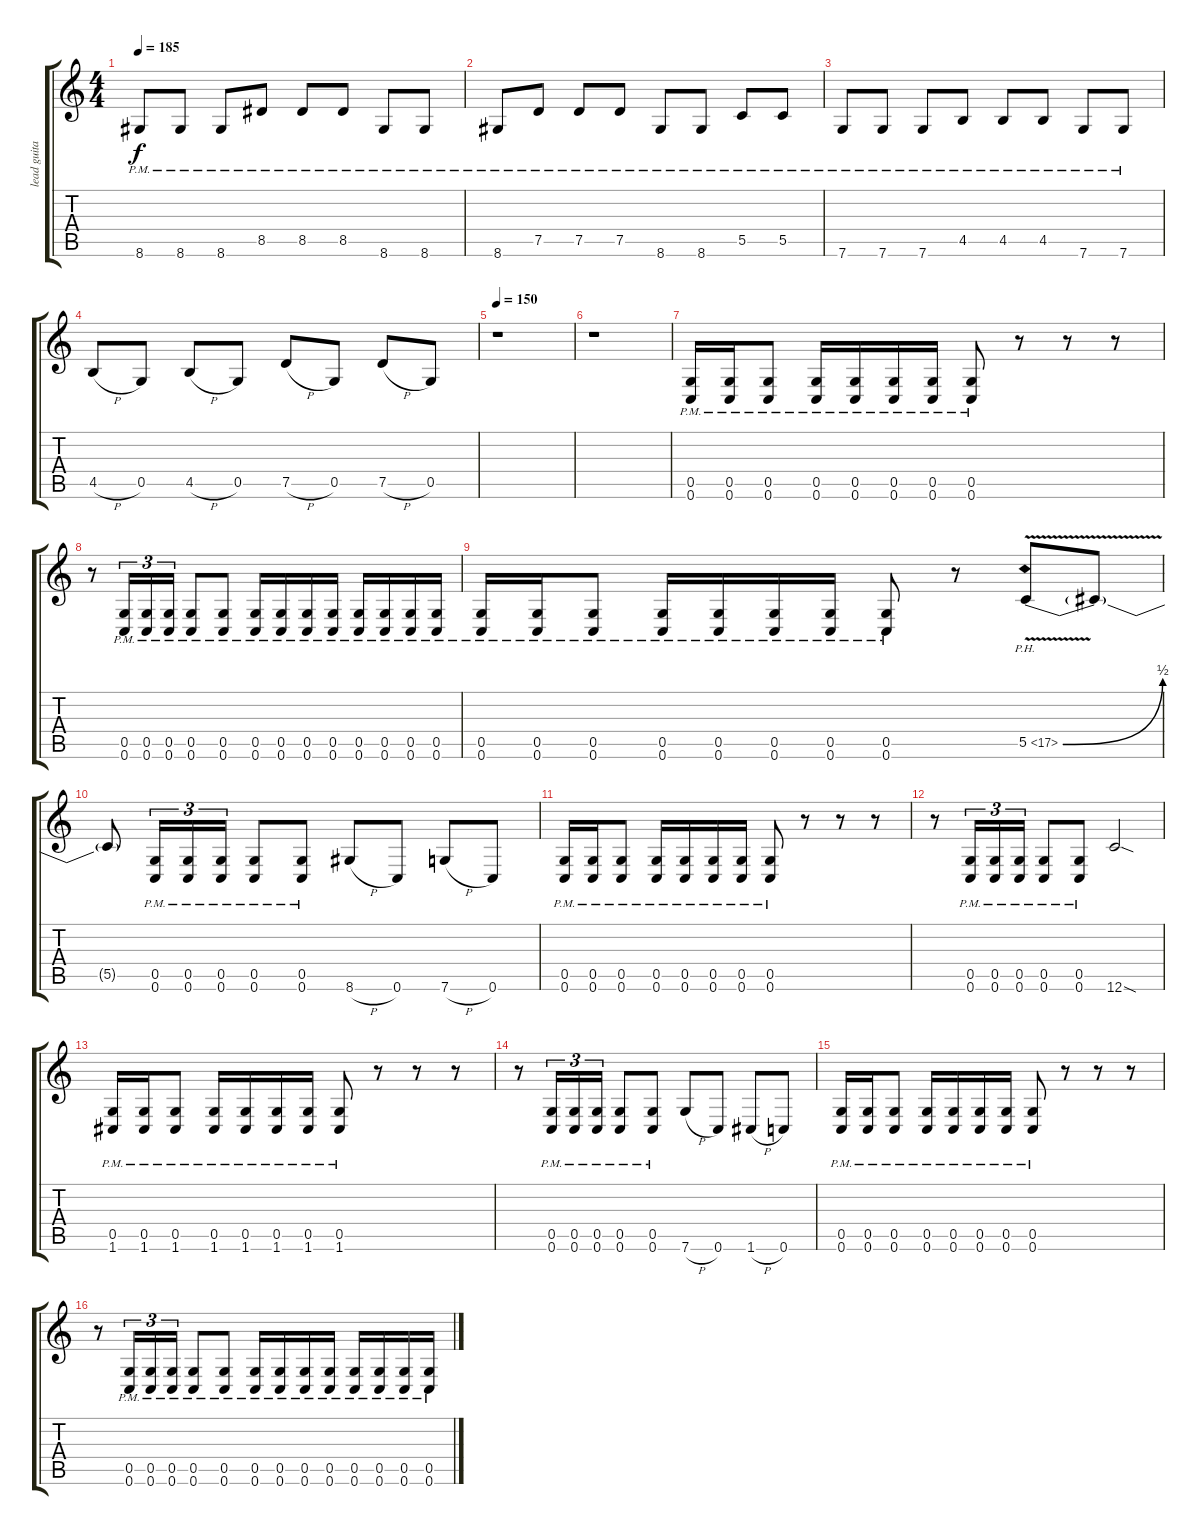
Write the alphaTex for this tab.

\track ("lead guitar" "lead guita") {instrument distortionguitar}
\staff {score tabs}
\tuning (D4 A3 F3 C3 G2 C2) {hide}
\ts (4 4)
\tempo 185
\clef g2
\ks c
8.6{pm}.8{dy f} 8.6{pm}.8 8.6{pm}.8 8.5{pm}.8 8.5{pm}.8 8.5{pm}.8 8.6{pm}.8 8.6{pm}.8 |
8.6{pm}.8 7.5{pm}.8 7.5{pm}.8 7.5{pm}.8 8.6{pm}.8 8.6{pm}.8 5.5{pm}.8 5.5{pm}.8 |
7.6{pm}.8 7.6{pm}.8 7.6{pm}.8 4.5{pm}.8 4.5{pm}.8 4.5{pm}.8 7.6{pm}.8 7.6{pm}.8 |
4.5{h}.8 0.5.8 4.5{h}.8 0.5.8 7.5{h}.8 0.5.8 7.5{h}.8 0.5.8 |
\tempo 150
r.1 |
r.1 |
(0.5{pm} 0.6{pm}).16 (0.5{pm} 0.6{pm}).16 (0.5{pm} 0.6{pm}).8 (0.5{pm} 0.6{pm}).16 (0.5{pm} 0.6{pm}).16 (0.5{pm} 0.6{pm}).16 (0.5{pm} 0.6{pm}).16 (0.5{pm} 0.6{pm}).8 r.8 r.8 r.8 |
r.8 (0.5{pm} 0.6{pm}).16{tu (3 2)} (0.5{pm} 0.6{pm}).16{tu (3 2)} (0.5{pm} 0.6{pm}).16{tu (3 2)} (0.5{pm} 0.6{pm}).8 (0.5{pm} 0.6{pm}).8 (0.5{pm} 0.6{pm}).16 (0.5{pm} 0.6{pm}).16 (0.5{pm} 0.6{pm}).16 (0.5{pm} 0.6{pm}).16 (0.5{pm} 0.6{pm}).16 (0.5{pm} 0.6{pm}).16 (0.5{pm} 0.6{pm}).16 (0.5{pm} 0.6{pm}).16 |
(0.5{pm} 0.6{pm}).16 (0.5{pm} 0.6{pm}).16 (0.5{pm} 0.6{pm}).8 (0.5{pm} 0.6{pm}).16 (0.5{pm} 0.6{pm}).16 (0.5{pm} 0.6{pm}).16 (0.5{pm} 0.6{pm}).16 (0.5{pm} 0.6{pm}).8 r.8 5.5{be (bend 0 0 60 2) ph 12 v}.8{instrument guitarharmonics} 5.5{t}.8 |
5.5{t}.8 (0.5{pm} 0.6{pm}).16{tu (3 2) instrument distortionguitar} (0.5{pm} 0.6{pm}).16{tu (3 2)} (0.5{pm} 0.6{pm}).16{tu (3 2)} (0.5{pm} 0.6{pm}).8 (0.5{pm} 0.6{pm}).8 8.6{h}.8 0.6.8 7.6{h}.8 0.6.8 |
(0.5{pm} 0.6{pm}).16 (0.5{pm} 0.6{pm}).16 (0.5{pm} 0.6{pm}).8 (0.5{pm} 0.6{pm}).16 (0.5{pm} 0.6{pm}).16 (0.5{pm} 0.6{pm}).16 (0.5{pm} 0.6{pm}).16 (0.5{pm} 0.6{pm}).8 r.8 r.8 r.8 |
r.8 (0.5{pm} 0.6{pm}).16{tu (3 2)} (0.5{pm} 0.6{pm}).16{tu (3 2)} (0.5{pm} 0.6{pm}).16{tu (3 2)} (0.5{pm} 0.6{pm}).8 (0.5{pm} 0.6{pm}).8 12.6{sod}.2 |
(0.5{pm} 1.6{pm}).16 (0.5{pm} 1.6{pm}).16 (0.5{pm} 1.6{pm}).8 (0.5{pm} 1.6{pm}).16 (0.5{pm} 1.6{pm}).16 (0.5{pm} 1.6{pm}).16 (0.5{pm} 1.6{pm}).16 (0.5{pm} 1.6{pm}).8 r.8 r.8 r.8 |
r.8 (0.5{pm} 0.6{pm}).16{tu (3 2)} (0.5{pm} 0.6{pm}).16{tu (3 2)} (0.5{pm} 0.6{pm}).16{tu (3 2)} (0.5{pm} 0.6{pm}).8 (0.5{pm} 0.6{pm}).8 7.6{h}.8 0.6.8 1.6{h}.8 0.6.8 |
(0.5{pm} 0.6{pm}).16 (0.5{pm} 0.6{pm}).16 (0.5{pm} 0.6{pm}).8 (0.5{pm} 0.6{pm}).16 (0.5{pm} 0.6{pm}).16 (0.5{pm} 0.6{pm}).16 (0.5{pm} 0.6{pm}).16 (0.5{pm} 0.6{pm}).8 r.8 r.8 r.8 |
r.8 (0.5{pm} 0.6{pm}).16{tu (3 2)} (0.5{pm} 0.6{pm}).16{tu (3 2)} (0.5{pm} 0.6{pm}).16{tu (3 2)} (0.5{pm} 0.6{pm}).8 (0.5{pm} 0.6{pm}).8 (0.5{pm} 0.6{pm}).16 (0.5{pm} 0.6{pm}).16 (0.5{pm} 0.6{pm}).16 (0.5{pm} 0.6{pm}).16 (0.5{pm} 0.6{pm}).16 (0.5{pm} 0.6{pm}).16 (0.5{pm} 0.6{pm}).16 (0.5{pm} 0.6{pm}).16
